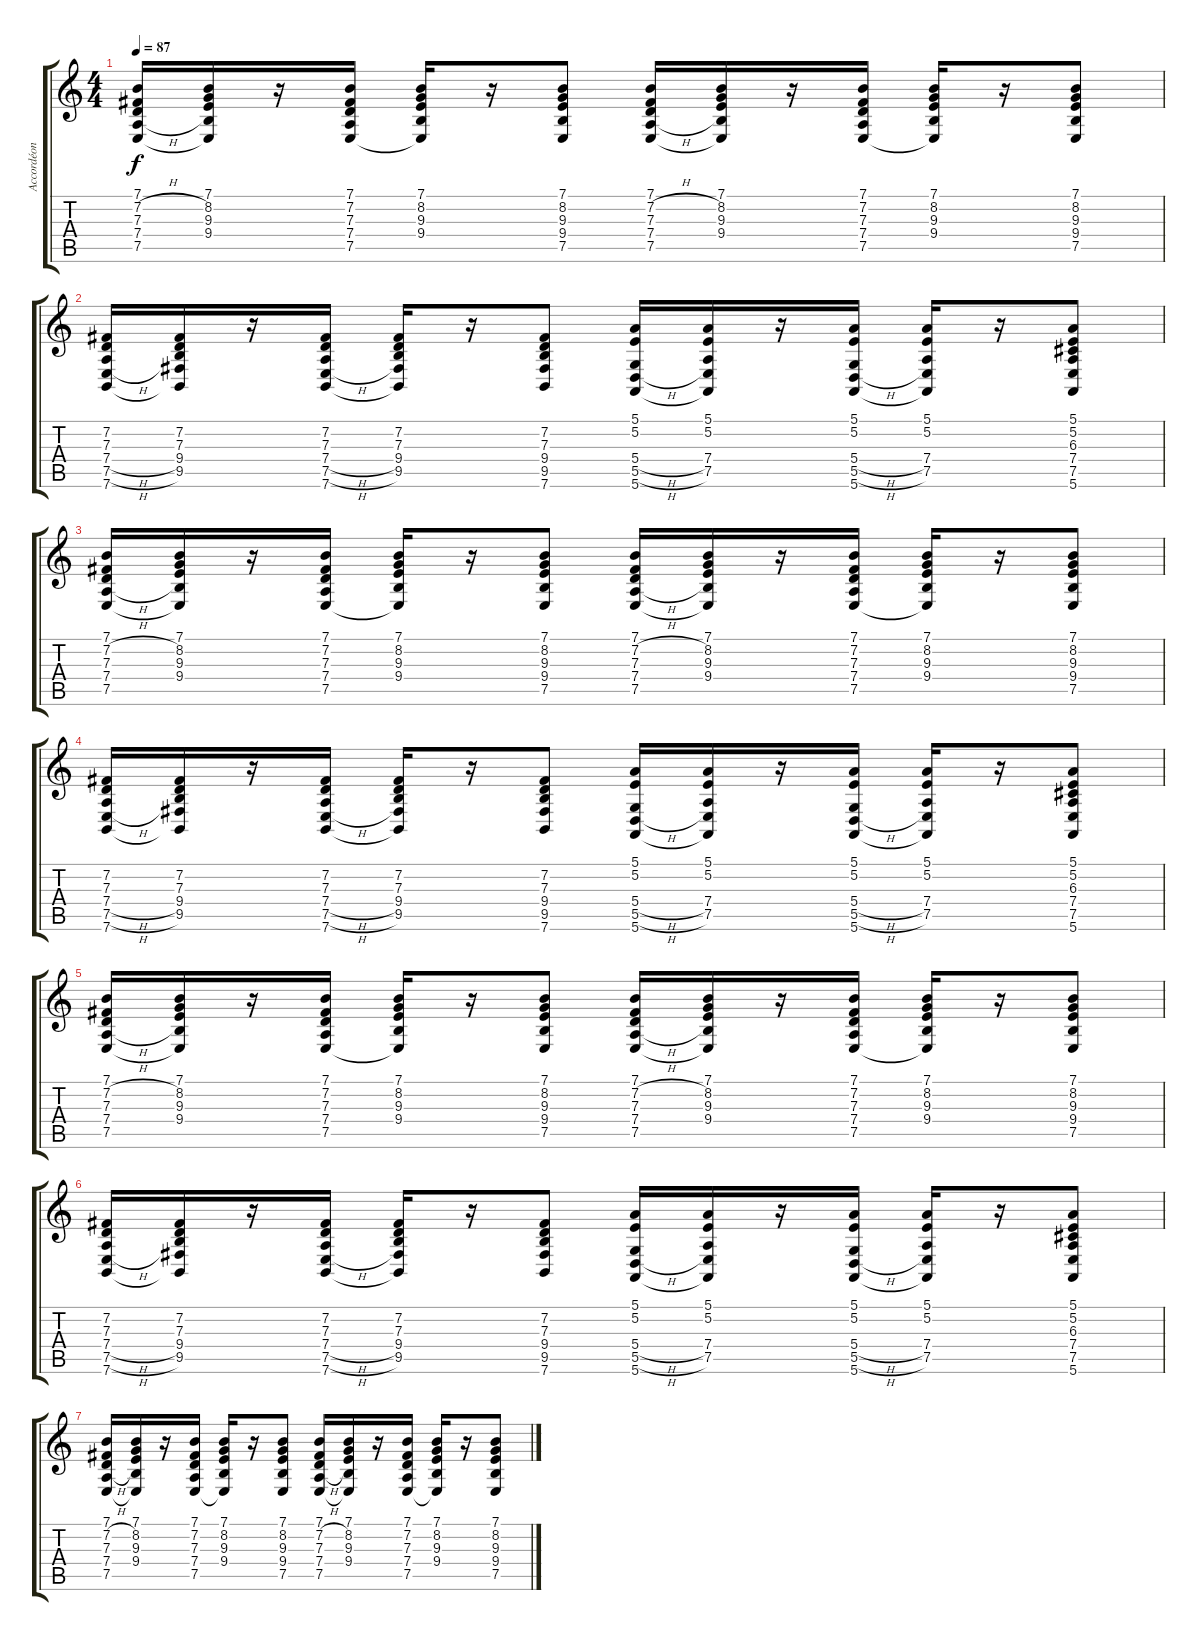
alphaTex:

\track ("Accordéon" "Accordéon") {instrument tangoaccordion}
\staff {score tabs}
\tuning (E4 B3 G3 D3 A2 E2) {hide}
\ts (4 4)
\tempo 87
\clef g2
\ks c
(7.1 7.2{h} 7.3{h} 7.4{h} 7.5).16{dy f} (7.1 8.2 9.3 9.4 7.5{t}).16 r.16 (7.1 7.2 7.3 7.4 7.5).16 (7.1 8.2 9.3 9.4 7.5{t}).16 r.16 (7.1 8.2 9.3 9.4 7.5).8 (7.1 7.2{h} 7.3{h} 7.4{h} 7.5).16 (7.1 8.2 9.3 9.4 7.5{t}).16 r.16 (7.1 7.2 7.3 7.4 7.5).16 (7.1 8.2 9.3 9.4 7.5{t}).16 r.16 (7.1 8.2 9.3 9.4 7.5).8 |
(7.2 7.3 7.4{h} 7.5{h} 7.6).16 (7.2 7.3 9.4 9.5 7.6{t}).16 r.16 (7.2 7.3 7.4{h} 7.5{h} 7.6).16 (7.2 7.3 9.4 9.5 7.6{t}).16 r.16 (7.2 7.3 9.4 9.5 7.6).8 (5.1 5.2 5.4{h} 5.5{h} 5.6).16 (5.1 5.2 7.4 7.5 5.6{t}).16 r.16 (5.1 5.2 5.4{h} 5.5{h} 5.6).16 (5.1 5.2 7.4 7.5 5.6{t}).16 r.16 (5.1 5.2 6.3 7.4 7.5 5.6).8 |
(7.1 7.2{h} 7.3{h} 7.4{h} 7.5).16 (7.1 8.2 9.3 9.4 7.5{t}).16 r.16 (7.1 7.2 7.3 7.4 7.5).16 (7.1 8.2 9.3 9.4 7.5{t}).16 r.16 (7.1 8.2 9.3 9.4 7.5).8 (7.1 7.2{h} 7.3{h} 7.4{h} 7.5).16 (7.1 8.2 9.3 9.4 7.5{t}).16 r.16 (7.1 7.2 7.3 7.4 7.5).16 (7.1 8.2 9.3 9.4 7.5{t}).16 r.16 (7.1 8.2 9.3 9.4 7.5).8 |
(7.2 7.3 7.4{h} 7.5{h} 7.6).16 (7.2 7.3 9.4 9.5 7.6{t}).16 r.16 (7.2 7.3 7.4{h} 7.5{h} 7.6).16 (7.2 7.3 9.4 9.5 7.6{t}).16 r.16 (7.2 7.3 9.4 9.5 7.6).8 (5.1 5.2 5.4{h} 5.5{h} 5.6).16 (5.1 5.2 7.4 7.5 5.6{t}).16 r.16 (5.1 5.2 5.4{h} 5.5{h} 5.6).16 (5.1 5.2 7.4 7.5 5.6{t}).16 r.16 (5.1 5.2 6.3 7.4 7.5 5.6).8 |
(7.1 7.2{h} 7.3{h} 7.4{h} 7.5).16 (7.1 8.2 9.3 9.4 7.5{t}).16 r.16 (7.1 7.2 7.3 7.4 7.5).16 (7.1 8.2 9.3 9.4 7.5{t}).16 r.16 (7.1 8.2 9.3 9.4 7.5).8 (7.1 7.2{h} 7.3{h} 7.4{h} 7.5).16 (7.1 8.2 9.3 9.4 7.5{t}).16 r.16 (7.1 7.2 7.3 7.4 7.5).16 (7.1 8.2 9.3 9.4 7.5{t}).16 r.16 (7.1 8.2 9.3 9.4 7.5).8 |
(7.2 7.3 7.4{h} 7.5{h} 7.6).16 (7.2 7.3 9.4 9.5 7.6{t}).16 r.16 (7.2 7.3 7.4{h} 7.5{h} 7.6).16 (7.2 7.3 9.4 9.5 7.6{t}).16 r.16 (7.2 7.3 9.4 9.5 7.6).8 (5.1 5.2 5.4{h} 5.5{h} 5.6).16 (5.1 5.2 7.4 7.5 5.6{t}).16 r.16 (5.1 5.2 5.4{h} 5.5{h} 5.6).16 (5.1 5.2 7.4 7.5 5.6{t}).16 r.16 (5.1 5.2 6.3 7.4 7.5 5.6).8 |
(7.1 7.2{h} 7.3{h} 7.4{h} 7.5).16 (7.1 8.2 9.3 9.4 7.5{t}).16 r.16 (7.1 7.2 7.3 7.4 7.5).16 (7.1 8.2 9.3 9.4 7.5{t}).16 r.16 (7.1 8.2 9.3 9.4 7.5).8 (7.1 7.2{h} 7.3{h} 7.4{h} 7.5).16 (7.1 8.2 9.3 9.4 7.5{t}).16 r.16 (7.1 7.2 7.3 7.4 7.5).16 (7.1 8.2 9.3 9.4 7.5{t}).16 r.16 (7.1 8.2 9.3 9.4 7.5).8
